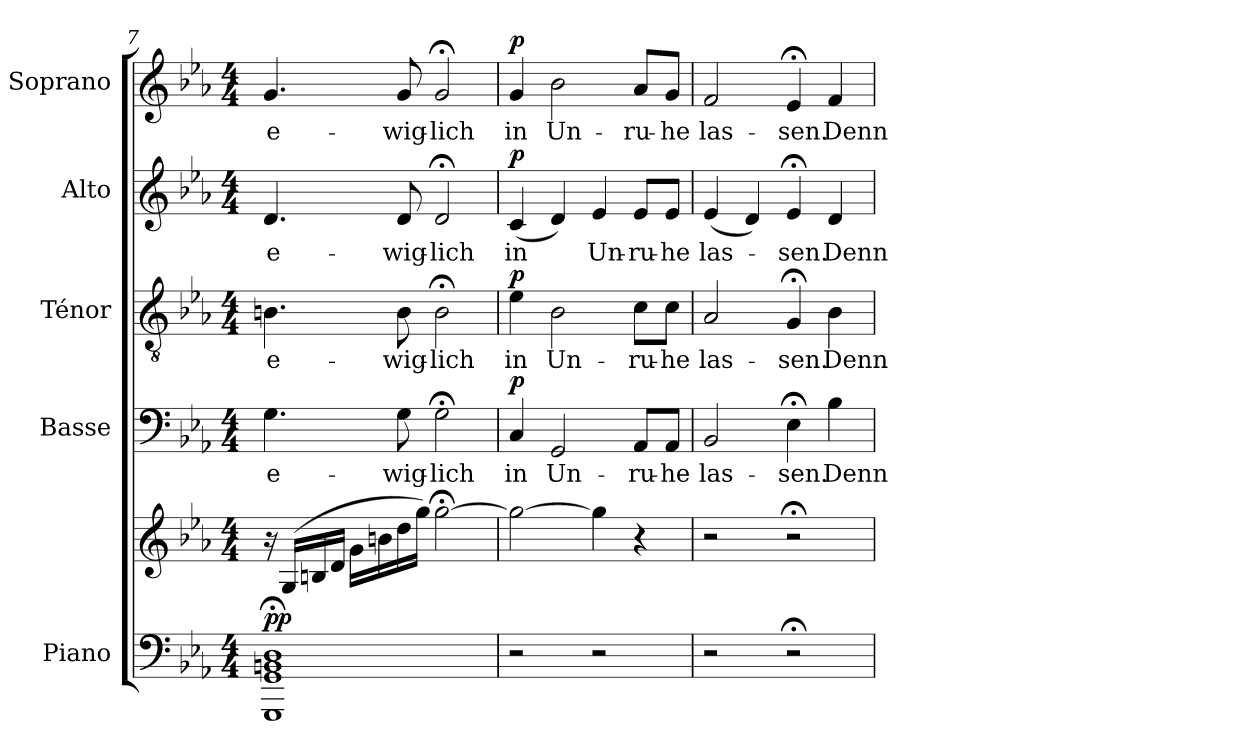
**kern	**kern	**dynam	**kern	**text	**dynam	**kern	**text	**dynam	**kern	**text	**dynam	**kern	**text	**dynam
*part5	*part5	*part5	*part4	*part4	*part4	*part3	*part3	*part3	*part2	*part2	*part2	*part1	*part1	*part1
*staff6	*staff5	*staff5/6	*staff4	*staff4	*staff4	*staff3	*staff3	*staff3	*staff2	*staff2	*staff2	*staff1	*staff1	*staff1
*I"Piano	*	*	*I"Basse	*	*	*I"Ténor	*	*	*I"Alto	*	*	*I"Soprano	*	*
*I'Pia.	*	*	*I'B.	*	*	*I'T.	*	*	*I'A.	*	*	*I'S.	*	*
*clefF4	*clefG2	*	*clefF4	*	*	*clefGv2	*	*	*clefG2	*	*	*clefG2	*	*
*k[b-e-a-]	*k[b-e-a-]	*	*k[b-e-a-]	*	*	*k[b-e-a-]	*	*	*k[b-e-a-]	*	*	*k[b-e-a-]	*	*
*M4/4	*M4/4	*	*M4/4	*	*	*M4/4	*	*	*M4/4	*	*	*M4/4	*	*
=7	=7	=7	=7	=7	=7	=7	=7	=7	=7	=7	=7	=7	=7	=7
!	!	!LO:DY:a=2	!	!LO:LY:b	!	!	!LO:LY:b	!	!	!LO:LY:b	!	!	!LO:LY:b	!
1GGG;< 1GG;< 1BBn;< 1D;<	16r	pp	4.G\	e-	.	4.Bn\	e-	.	4.d/	e-	.	4.g/	e-	.
.	(>16G/LL	.	.	.	.	.	.	.	.	.	.	.	.	.
.	16Bn/	.	.	.	.	.	.	.	.	.	.	.	.	.
.	16d/JJ	.	.	.	.	.	.	.	.	.	.	.	.	.
.	16g\LL	.	.	.	.	.	.	.	.	.	.	.	.	.
.	16bn\	.	.	.	.	.	.	.	.	.	.	.	.	.
!	!	!	!	!LO:LY:b	!	!	!LO:LY:b	!	!	!LO:LY:b	!	!	!LO:LY:b	!
.	16dd\	.	8G\	-wig-	.	8B\	-wig-	.	8d/	-wig-	.	8g/	-wig-	.
.	16gg\JJ)	.	.	.	.	.	.	.	.	.	.	.	.	.
!	!	!	!	!LO:LY:b	!	!	!LO:LY:b	!	!	!LO:LY:b	!	!	!LO:LY:b	!
.	[2gg;<\	.	2G;<\	-lich	.	2B;<\	-lich	.	2d;</	-lich	.	2g;</	-lich	.
=8	=8	=8	=8	=8	=8	=8	=8	=8	=8	=8	=8	=8	=8	=8
!	!	!	!	!LO:LY:b	!LO:DY:b	!	!LO:LY:b	!LO:DY:b	!	!LO:LY:b	!LO:DY:b	!	!LO:LY:b	!LO:DY:b
2r	2gg\_	.	4C/	in	p	4e-\	in	p	(<4c/	in	p	4g/	in	p
!	!	!	!	!LO:LY:b	!	!	!LO:LY:b	!	!	!	!	!	!LO:LY:b	!
.	.	.	2GG/	Un-	.	2B-\	Un-	.	4d/)	.	.	2b-\	Un-	.
!	!	!	!	!	!	!	!	!	!	!LO:LY:b	!	!	!	!
2r	4gg\]	.	.	.	.	.	.	.	4e-/	Un-	.	.	.	.
!	!	!	!	!LO:LY:b	!	!	!LO:LY:b	!	!	!LO:LY:b	!	!	!LO:LY:b	!
.	4r	.	8AA-/L	-ru-	.	8c\L	-ru-	.	8e-/L	-ru-	.	8a-/L	-ru-	.
!	!	!	!	!LO:LY:b	!	!	!LO:LY:b	!	!	!LO:LY:b	!	!	!LO:LY:b	!
.	.	.	8AA-/J	-he	.	8c\J	-he	.	8e-/J	-he	.	8g/J	-he	.
=9	=9	=9	=9	=9	=9	=9	=9	=9	=9	=9	=9	=9	=9	=9
!	!	!	!	!LO:LY:b	!	!	!LO:LY:b	!	!	!LO:LY:b	!	!	!LO:LY:b	!
2r	2r	.	2BB-/	las-	.	2A-/	las-	.	(<4e-/	las-	.	2f/	las-	.
.	.	.	.	.	.	.	.	.	4d/)	.	.	.	.	.
!	!	!	!	!LO:LY:b	!	!	!LO:LY:b	!	!	!LO:LY:b	!	!	!LO:LY:b	!
2r;<	2r;<	.	4E-;<\	-sen.	.	4G;</	-sen.	.	4e-;</	-sen.	.	4e-;</	-sen.	.
!	!	!	!	!LO:LY:b	!	!	!LO:LY:b	!	!	!LO:LY:b	!	!	!LO:LY:b	!
.	.	.	4B-\	Denn	.	4B-\	Denn	.	4d/	Denn	.	4f/	Denn	.
=	=	=	=	=	=	=	=	=	=	=	=	=	=	=
*-	*-	*-	*-	*-	*-	*-	*-	*-	*-	*-	*-	*-	*-	*-
